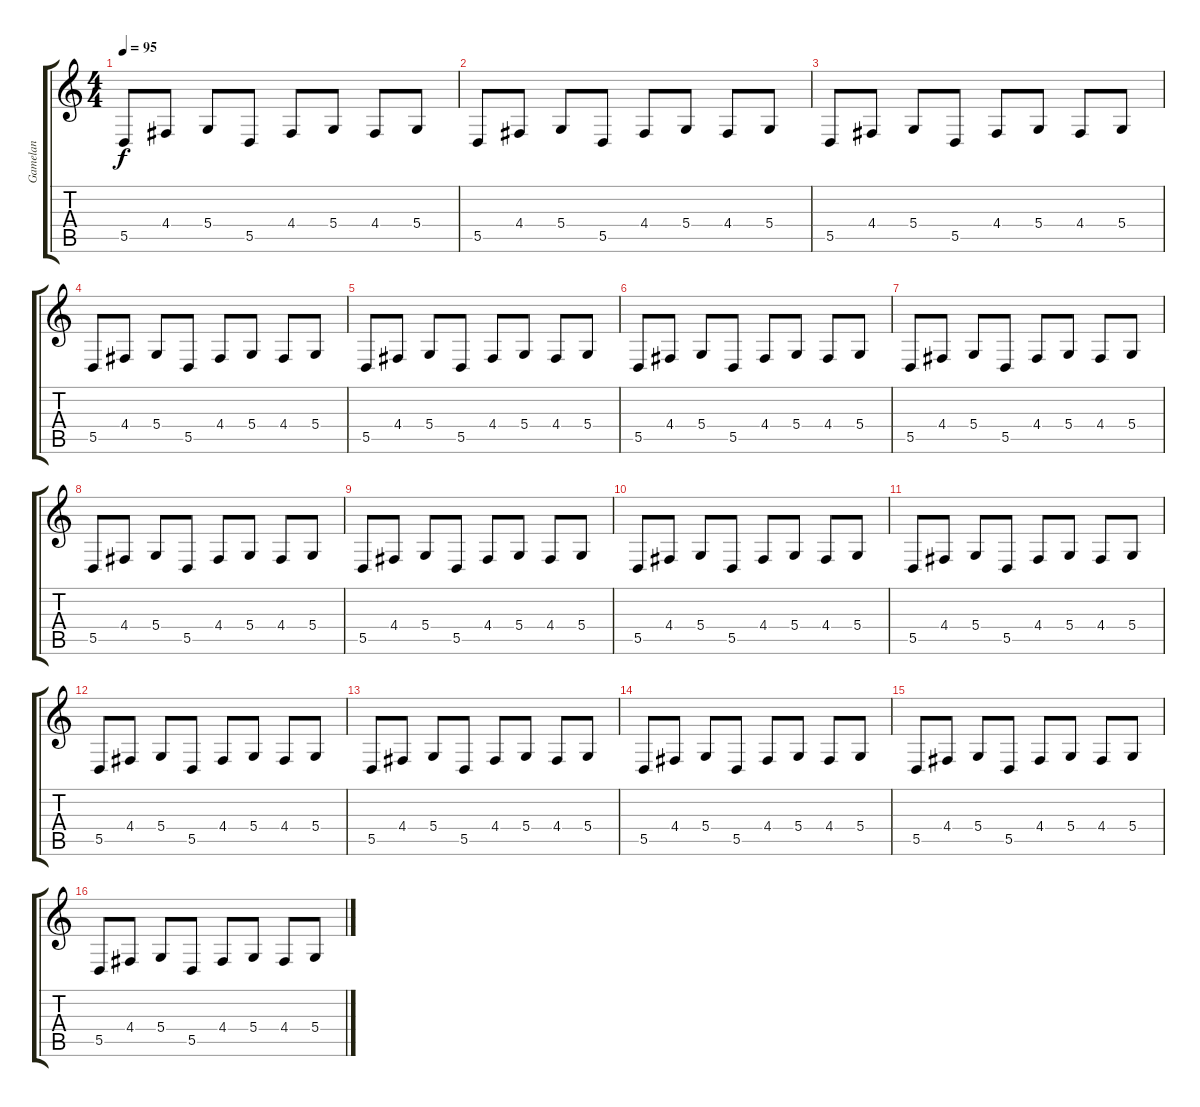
\track ("Gamelan" "Gamelan") {instrument vibraphone}
\staff {score tabs}
\tuning (E4 B3 G3 D3 A2 E2) {hide}
\ts (4 4)
\tempo 95
\clef g2
\ks c
5.5.8{dy f} 4.4.8 5.4.8 5.5.8 4.4.8 5.4.8 4.4.8 5.4.8 |
5.5.8 4.4.8 5.4.8 5.5.8 4.4.8 5.4.8 4.4.8 5.4.8 |
5.5.8 4.4.8 5.4.8 5.5.8 4.4.8 5.4.8 4.4.8 5.4.8 |
5.5.8 4.4.8 5.4.8 5.5.8 4.4.8 5.4.8 4.4.8 5.4.8 |
5.5.8 4.4.8 5.4.8 5.5.8 4.4.8 5.4.8 4.4.8 5.4.8 |
5.5.8 4.4.8 5.4.8 5.5.8 4.4.8 5.4.8 4.4.8 5.4.8 |
5.5.8 4.4.8 5.4.8 5.5.8 4.4.8 5.4.8 4.4.8 5.4.8 |
5.5.8 4.4.8 5.4.8 5.5.8 4.4.8 5.4.8 4.4.8 5.4.8 |
5.5.8 4.4.8 5.4.8 5.5.8 4.4.8 5.4.8 4.4.8 5.4.8 |
5.5.8 4.4.8 5.4.8 5.5.8 4.4.8 5.4.8 4.4.8 5.4.8 |
5.5.8 4.4.8 5.4.8 5.5.8 4.4.8 5.4.8 4.4.8 5.4.8 |
5.5.8 4.4.8 5.4.8 5.5.8 4.4.8 5.4.8 4.4.8 5.4.8 |
5.5.8 4.4.8 5.4.8 5.5.8 4.4.8 5.4.8 4.4.8 5.4.8 |
5.5.8 4.4.8 5.4.8 5.5.8 4.4.8 5.4.8 4.4.8 5.4.8 |
5.5.8 4.4.8 5.4.8 5.5.8 4.4.8 5.4.8 4.4.8 5.4.8 |
5.5.8 4.4.8 5.4.8 5.5.8 4.4.8 5.4.8 4.4.8 5.4.8
